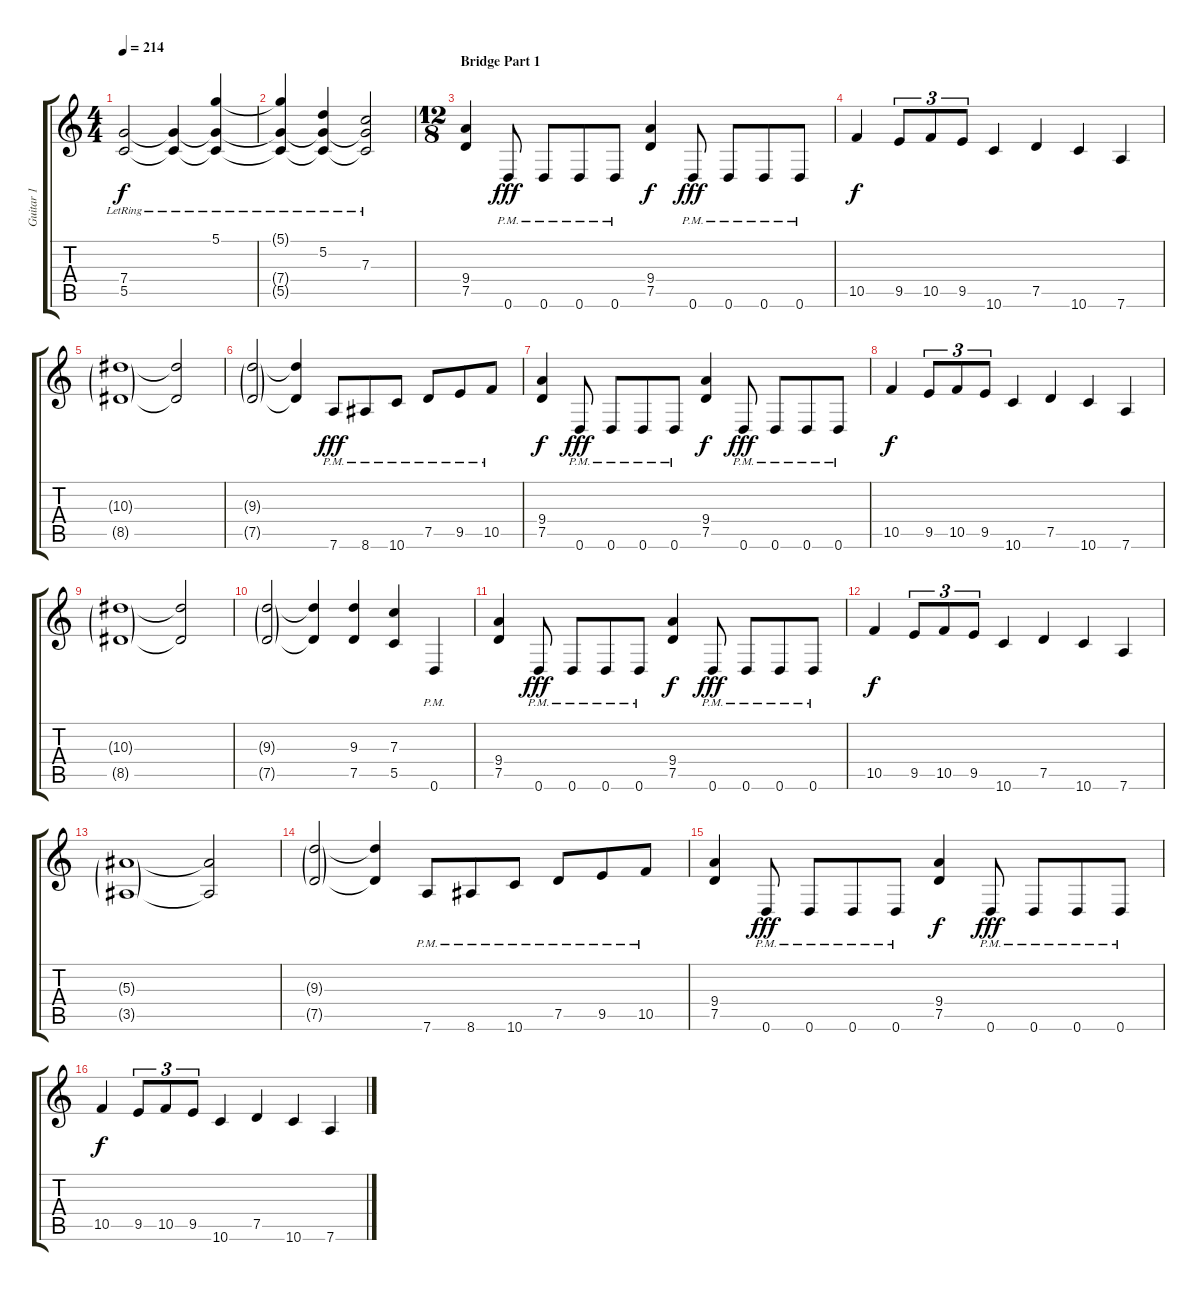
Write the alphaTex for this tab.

\track ("Guitar 1" "Guitar 1") {instrument distortionguitar}
\staff {score tabs}
\tuning (D4 A3 F3 C3 G2 D2) {hide}
\ts (4 4)
\tempo 214
\clef g2
\ks c
(7.4{lr} 5.5{lr}).2{dy f} (7.4{lr t} 5.5{lr t}).4 (5.1{lr} 7.4{lr t} 5.5{lr t}).4 |
(5.1{lr t} 7.4{lr t} 5.5{lr t}).4 (5.2{lr} 7.4{lr t} 5.5{lr t}).4 (7.3 7.4{lr t} 5.5{lr t}).2 |
\ts (12 8)
\section ("" "Bridge Part 1")
(9.4 7.5).4 0.6{pm}.8{dy fff} 0.6{pm}.8 0.6{pm}.8 0.6{pm}.8 (9.4 7.5).4{dy f} 0.6{pm}.8{dy fff} 0.6{pm}.8 0.6{pm}.8 0.6{pm}.8 |
10.5.4{dy f} 9.5.8{tu (3 2)} 10.5.8{tu (3 2)} 9.5.8{tu (3 2)} 10.6.4 7.5.4 10.6.4 7.6.4 |
(10.3{g} 8.5{g}).1 (10.3{t} 8.5{t}).2 |
(9.3{g} 7.5{g}).2 (9.3{t} 7.5{t}).4 7.6{pm}.8{dy fff} 8.6{pm}.8 10.6{pm}.8 7.5{pm}.8 9.5{pm}.8 10.5{pm}.8 |
(9.4 7.5).4{dy f} 0.6{pm}.8{dy fff} 0.6{pm}.8 0.6{pm}.8 0.6{pm}.8 (9.4 7.5).4{dy f} 0.6{pm}.8{dy fff} 0.6{pm}.8 0.6{pm}.8 0.6{pm}.8 |
10.5.4{dy f} 9.5.8{tu (3 2)} 10.5.8{tu (3 2)} 9.5.8{tu (3 2)} 10.6.4 7.5.4 10.6.4 7.6.4 |
(10.3{g} 8.5{g}).1 (10.3{t} 8.5{t}).2 |
(9.3{g} 7.5{g}).2 (9.3{t} 7.5{t}).4 (9.3 7.5).4 (7.3 5.5).4 0.6{pm}.4 |
(9.4 7.5).4 0.6{pm}.8{dy fff} 0.6{pm}.8 0.6{pm}.8 0.6{pm}.8 (9.4 7.5).4{dy f} 0.6{pm}.8{dy fff} 0.6{pm}.8 0.6{pm}.8 0.6{pm}.8 |
10.5.4{dy f} 9.5.8{tu (3 2)} 10.5.8{tu (3 2)} 9.5.8{tu (3 2)} 10.6.4 7.5.4 10.6.4 7.6.4 |
(5.3{g} 3.5{g}).1 (5.3{t} 3.5{t}).2 |
(9.3{g} 7.5{g}).2 (9.3{t} 7.5{t}).4 7.6{pm}.8 8.6{pm}.8 10.6{pm}.8 7.5{pm}.8 9.5{pm}.8 10.5{pm}.8 |
(9.4 7.5).4 0.6{pm}.8{dy fff} 0.6{pm}.8 0.6{pm}.8 0.6{pm}.8 (9.4 7.5).4{dy f} 0.6{pm}.8{dy fff} 0.6{pm}.8 0.6{pm}.8 0.6{pm}.8 |
10.5.4{dy f} 9.5.8{tu (3 2)} 10.5.8{tu (3 2)} 9.5.8{tu (3 2)} 10.6.4 7.5.4 10.6.4 7.6.4
